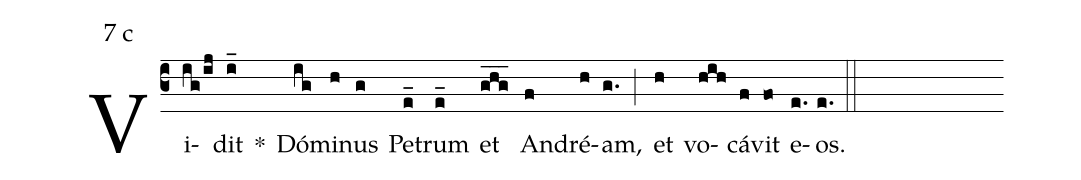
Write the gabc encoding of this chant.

mode:7 c;
%%
(c3) Vi(ig/ij)dit(i_) *() Dó(ig)mi(h)nus(g) Pe(e_)trum(e_) et(ghg___) An(f)dré(h)am,(g.) (;)  et(h) vo(hih)cá(f)vit(fo) e(e.)os.(e.) (::)
